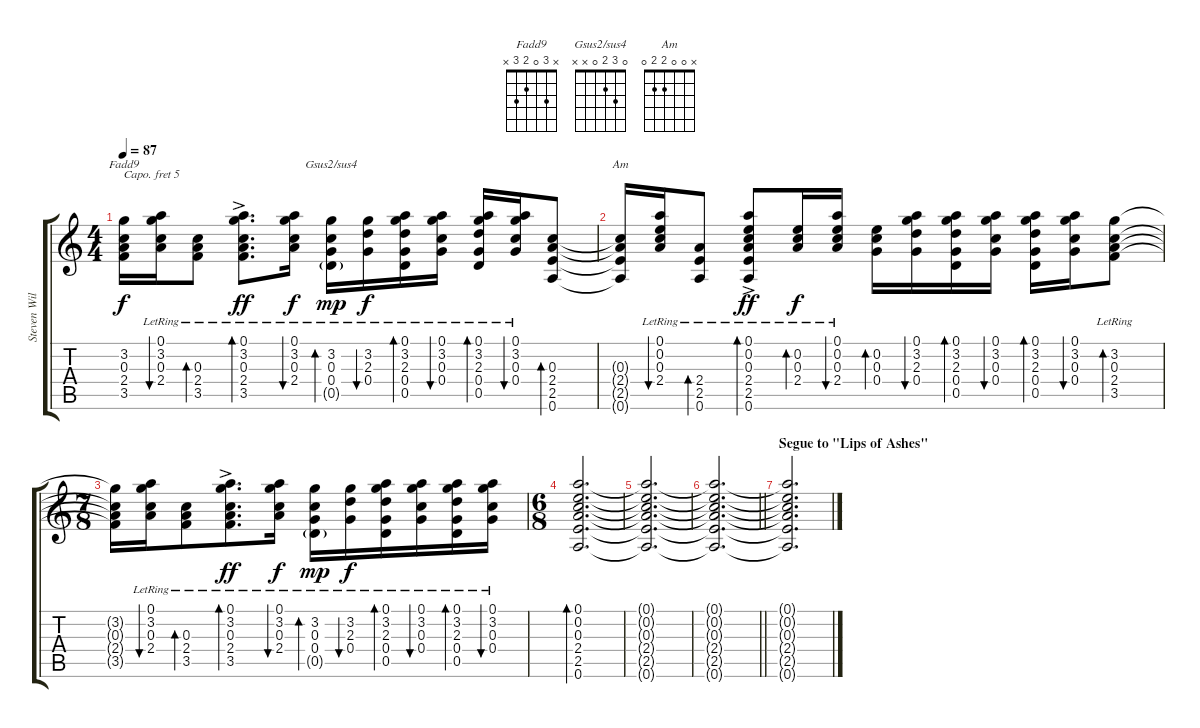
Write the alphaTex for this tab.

\track ("Steven Wilson Clean Gtr. R" "Steven Wil") {instrument electricguitarclean}
\staff {score tabs}
\capo 5
\tuning (E4 B3 G3 D3 A2 E2) {hide}
\chord ("Fadd9" x 3 0 2 3 x)
\chord ("Gsus2/sus4" 0 3 2 0 x x)
\chord ("Am" x 0 0 2 2 0)
\ts (4 4)
\tempo 87
\clef g2
\ks aminor
(3.2{t} 0.3{t} 2.4{t} 3.5{t}).16{ch "Fadd9" dy f} (0.1{lr} 3.2{lr} 0.3{lr} 2.4{lr}).16{bu 30} (0.3{lr} 2.4{lr} 3.5{lr}).8{bd 30} (0.1{ac lr} 3.2{ac lr} 0.3{ac lr} 2.4{ac lr} 3.5{ac lr}).8{d bd 30 dy ff} (0.1{lr} 3.2{lr} 0.3{lr} 2.4{lr}).16{bu 30 dy f} (3.2{lr} 0.3{lr} 0.4{lr} 0.5{g}).16{bd 30 ch "Gsus2/sus4" dy mp} (3.2{lr} 2.3{lr} 0.4{lr}).16{bu 30 dy f} (0.1{lr} 3.2{lr} 2.3{lr} 0.4{lr} 0.5{lr}).16{bd 30} (0.1{lr} 3.2{lr} 0.3{lr} 0.4{lr}).16{bu 30} (0.1{lr} 3.2{lr} 2.3{lr} 0.4{lr} 0.5{lr}).16{bd 30} (0.1{lr} 3.2{lr} 0.3{lr} 0.4{lr}).16{bu 30} (0.3 2.4 2.5 0.6).8{bd 30} |
(0.3{t} 2.4{t} 2.5{t} 0.6{t}).16{ch "Am"} (0.1{lr} 0.2{lr} 0.3{lr} 2.4{lr}).16{bu 30} (2.4{lr} 2.5{lr} 0.6{lr}).8{bd 30} (0.1{ac lr} 0.2{ac lr} 0.3{ac lr} 2.4{ac lr} 2.5{ac lr} 0.6{ac lr}).8{bd 30 dy ff} (0.2{lr} 0.3{lr} 2.4{lr}).16{bd 30 dy f} (0.1{lr} 0.2{lr} 0.3{lr} 2.4{lr}).16{bu 30} (0.2 0.3 0.4).16{bd 30} (0.1 3.2 2.3 0.4).16{bu 30} (0.1 3.2 2.3 0.4 0.5).16{bd 30} (0.1 3.2 0.3 0.4).16{bu 30} (0.1 3.2 2.3 0.4 0.5).16{bd 30} (0.1 3.2 0.3 0.4).16{bu 30} (3.2{lr} 0.3{lr} 2.4{lr} 3.5{lr}).8{bd 30} |
\ts (7 8)
(3.2{t} 0.3{t} 2.4{t} 3.5{t}).16 (0.1{lr} 3.2{lr} 0.3{lr} 2.4{lr}).16{bu 30} (0.3{lr} 2.4{lr} 3.5{lr}).8{bd 30} (0.1{ac lr} 3.2{ac lr} 0.3{ac lr} 2.4{ac lr} 3.5{ac lr}).8{d bd 30 dy ff} (0.1{lr} 3.2{lr} 0.3{lr} 2.4{lr}).16{bu 30 dy f} (3.2{lr} 0.3{lr} 0.4{lr} 0.5{g}).16{bd 30 dy mp} (3.2{lr} 2.3{lr} 0.4{lr}).16{bu 30 dy f} (0.1{lr} 3.2{lr} 2.3{lr} 0.4{lr} 0.5{lr}).16{bd 30} (0.1{lr} 3.2{lr} 0.3{lr} 0.4{lr}).16{bu 30} (0.1{lr} 3.2{lr} 2.3{lr} 0.4{lr} 0.5{lr}).16{bd 30} (0.1{lr} 3.2{lr} 0.3{lr} 0.4{lr}).16{bu 30} |
\ts (6 8)
(0.1 0.2 0.3 2.4 2.5 0.6).2{d bd 30} |
(0.1{t} 0.2{t} 0.3{t} 2.4{t} 2.5{t} 0.6{t}).2{d} |
\barLineRight lightlight
(0.1{t} 0.2{t} 0.3{t} 2.4{t} 2.5{t} 0.6{t}).2{d volume 0} |
\section ("" "Segue to \"Lips of Ashes\"")
(0.1{t} 0.2{t} 0.3{t} 2.4{t} 2.5{t} 0.6{t}).2{d}
